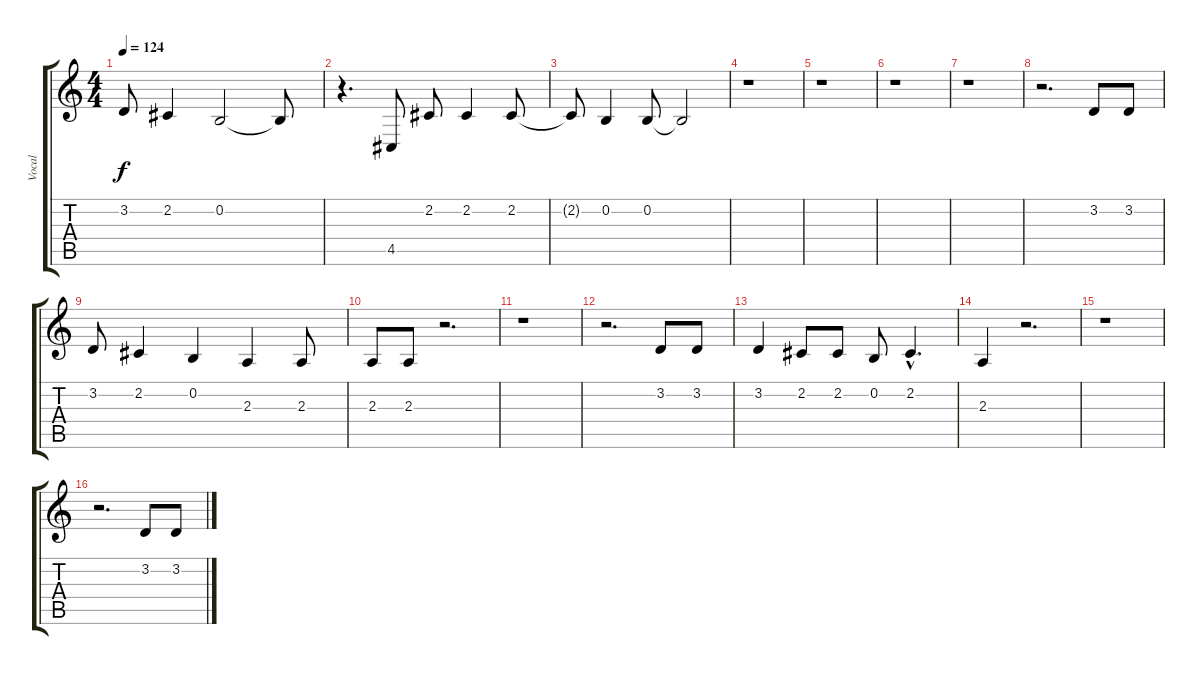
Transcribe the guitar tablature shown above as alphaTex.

\track ("Vocal" "Vocal") {instrument englishhorn}
\staff {score tabs}
\tuning (E4 B3 G3 D3 A2 E2) {hide}
\ts (4 4)
\tempo 124
\clef g2
\ks c
3.2{t}.8{dy f} 2.2.4 0.2.2 0.2{t}.8 |
r.4{d} 4.5.8 2.2.8 2.2.4 2.2.8 |
2.2{t}.8 0.2.4 0.2.8 0.2{t}.2 |
r.1 |
r.1 |
r.1 |
r.1 |
r.2{d} 3.2.8 3.2.8 |
3.2.8 2.2.4 0.2.4 2.3.4 2.3.8 |
2.3.8 2.3.8 r.2{d} |
r.1 |
r.2{d} 3.2.8 3.2.8 |
3.2.4 2.2.8 2.2.8 0.2.8 2.2{hac}.4{d} |
2.3.4 r.2{d} |
r.1 |
r.2{d} 3.2.8 3.2.8
